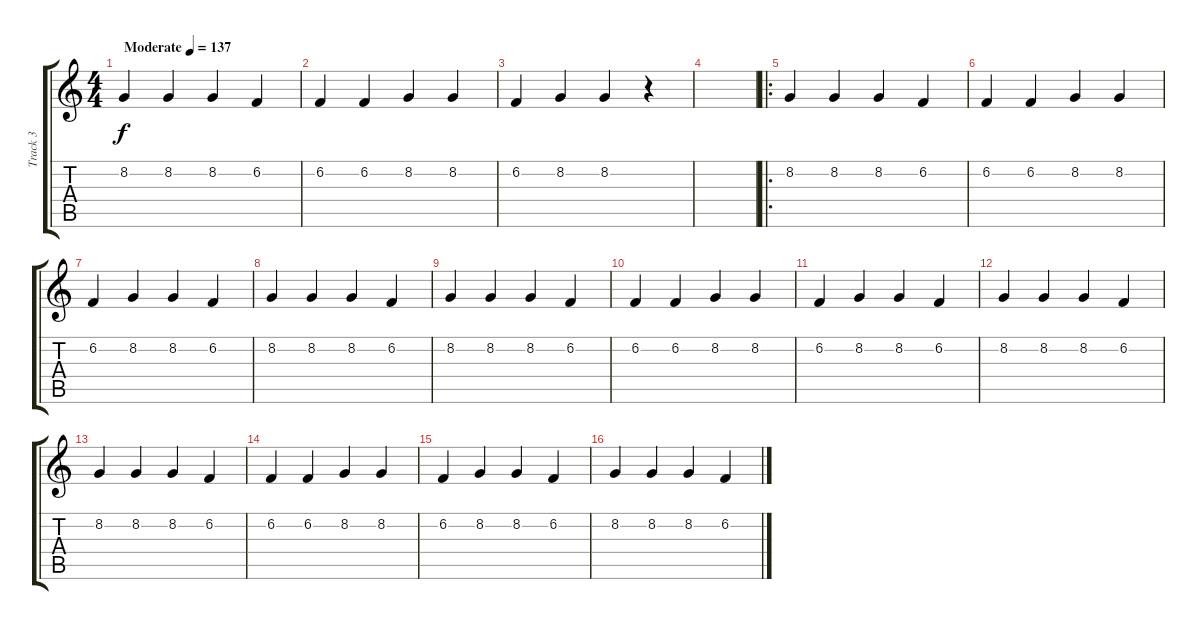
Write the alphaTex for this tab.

\track ("Track 3" "Track 3") {instrument electricpiano1}
\staff {score tabs}
\tuning (E4 B3 G3 D3 A2 E2) {hide}
\ts (4 4)
\tempo (137 "Moderate")
\clef g2
\ks c
8.2.4{dy f instrument electricpiano1} 8.2.4 8.2.4 6.2.4 |
6.2.4 6.2.4 8.2.4 8.2.4 |
6.2.4 8.2.4 8.2.4 r.4 |
|
\ro
8.2.4 8.2.4 8.2.4 6.2.4 |
6.2.4 6.2.4 8.2.4 8.2.4 |
6.2.4 8.2.4 8.2.4 6.2.4 |
8.2.4 8.2.4 8.2.4 6.2.4 |
8.2.4 8.2.4 8.2.4 6.2.4 |
6.2.4 6.2.4 8.2.4 8.2.4 |
6.2.4 8.2.4 8.2.4 6.2.4 |
8.2.4 8.2.4 8.2.4 6.2.4 |
8.2.4 8.2.4 8.2.4 6.2.4 |
6.2.4 6.2.4 8.2.4 8.2.4 |
6.2.4 8.2.4 8.2.4 6.2.4 |
8.2.4 8.2.4 8.2.4 6.2.4
